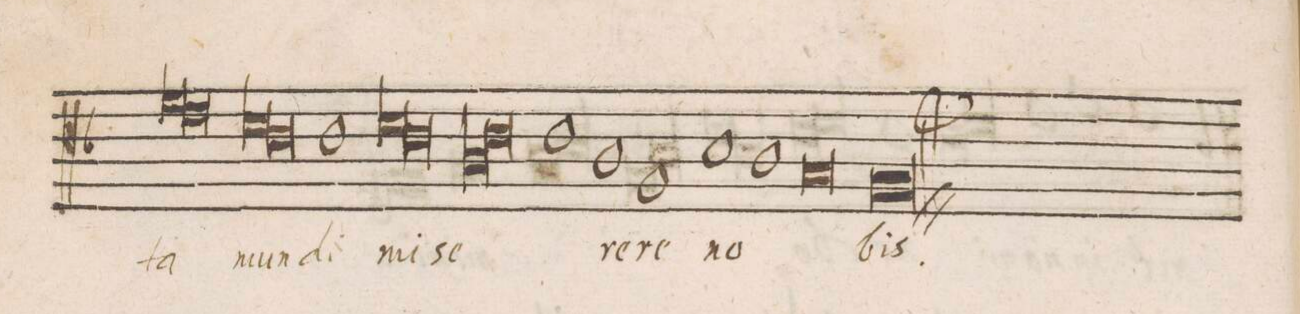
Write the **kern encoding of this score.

**kern	**text
*I"TENOR	*
*clefC4	*
*k[b-]	*
*met(C|)	*
*M2/1	*
1f	-ta
=38-	=38-
1e	.
*Xlig	*
*lig	*
1d	mun-
=39-	=39-
1c	.
*Xlig	*
1c	-di
=40-	=40-
*lig	*
1d	mi-
1c	.
*Xlig	*
=41-	=41-
*lig	*
1A	-se-
1c	.
*Xlig	*
=42-	=42-
1c	.
1A	-re-
=43-	=43-
1F	-re
1B-	no-
=44-	=44-
1A	.
0G	.
=45-	=45-
1F/l	-bis.
==	==
*-	*-
